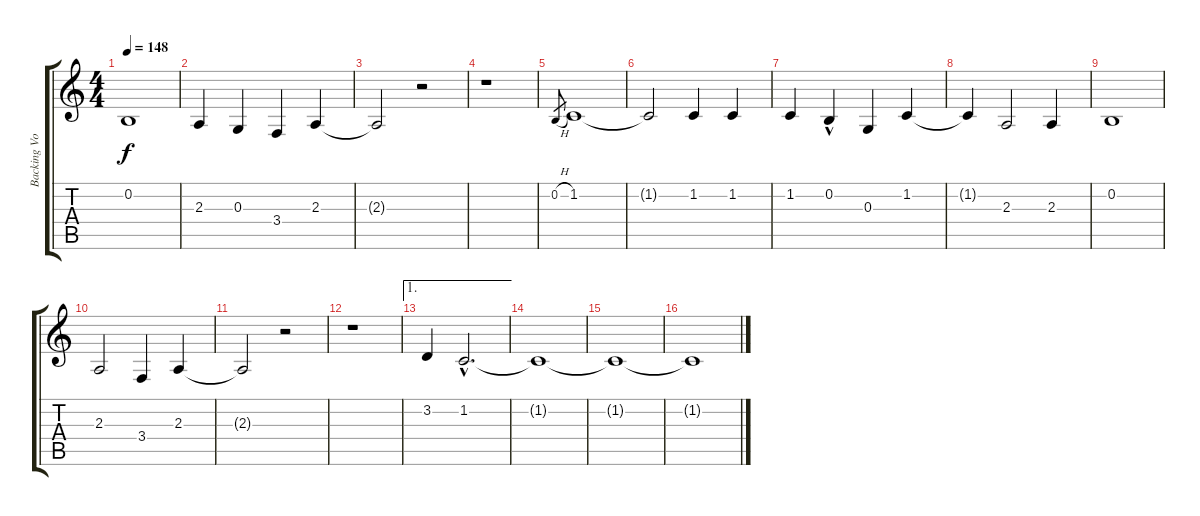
\track ("Backing Vocal" "Backing Vo") {instrument sopranosax}
\staff {score tabs}
\tuning (E4 B3 G3 D3 A2 E2) {hide}
\ts (4 4)
\tempo 148
\clef g2
\ks c
0.2.1{dy f} |
2.3.4 0.3.4 3.4.4 2.3.4 |
2.3{t}.2 r.2 |
r.1 |
0.2{h}.8{gr} 1.2.1 |
1.2{t}.2 1.2.4 1.2.4 |
1.2.4 0.2{hac}.4 0.3.4 1.2.4 |
1.2{t}.4 2.3.2 2.3.4 |
0.2.1 |
2.3.2 3.4.4 2.3.4 |
2.3{t}.2 r.2 |
r.1 |
\ae 1
3.2.4 1.2{hac}.2{d} |
1.2{t}.1 |
1.2{t}.1 |
1.2{t}.1
